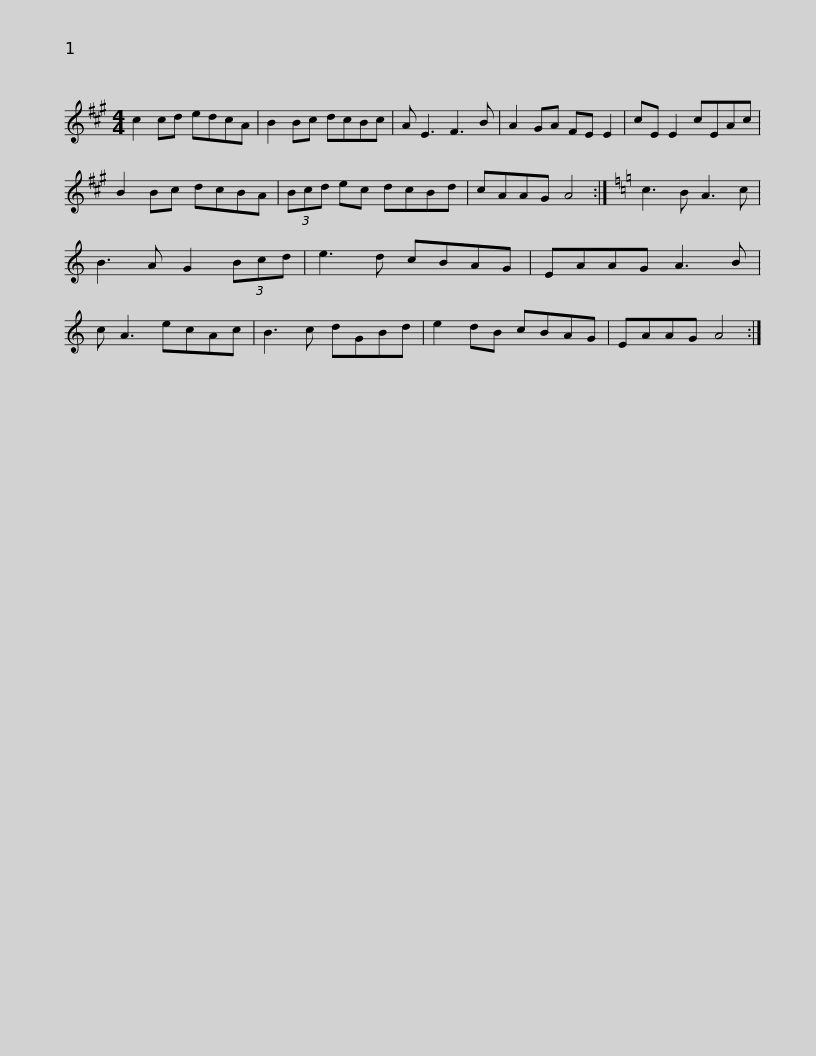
X:1
L:1/8
M:4/4
I:linebreak $
K:A
V:1 treble
V:1
 c2 cd edcA | B2 Bc dcBc | A E3 F3 B | A2 GA FE E2 | cE E2 cEAc | %5
 B2 Bc dcBA |$ (3Bcd ec dcBd | cAAG A4 :|[K:Amin] c3 B A3 c | B3 A G2 (3Bcd | %10
 e3 d cBAG | EAAG A3 B |$ c A3 ecAc | B3 c dGBd | e2 dB cBAG | %15
 EAAG A4 :| %16
